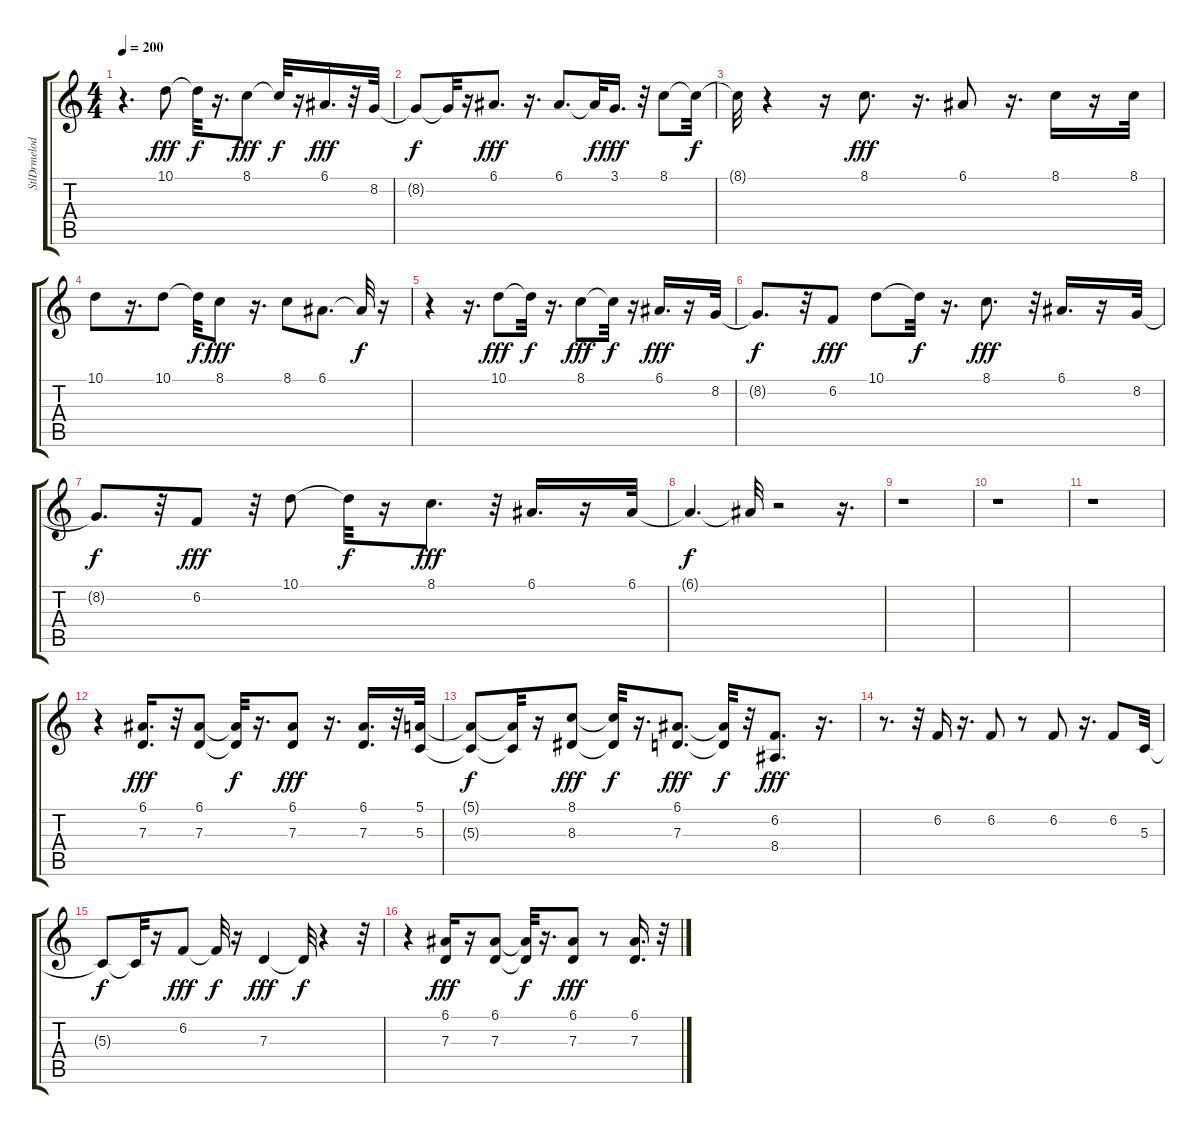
\track ("StlDrmelodyNoroll   " "StlDrmelod") {instrument steeldrums}
\staff {score tabs}
\tuning (E4 B3 G3 D3 A2 E2) {hide}
\ts (4 4)
\tempo 200
\clef g2
\ks c
r.4{d dy f} 10.1.8{dy fff} 10.1{t}.32{dy f} r.16{d} 8.1.8{dy fff} 8.1{t}.32{dy f} r.16 6.1.16{d dy fff} r.32 8.2.32 |
8.2{t}.8{dy f} 8.2{t}.32 r.16 6.1.8{d dy fff} r.16{d} 6.1.8{d} 6.1{t}.32{dy f} 3.1.16{d dy fff} r.32 8.1.8 8.1{t}.32{dy f} |
8.1{t}.32 r.4 r.16 8.1.8{d dy fff} r.16{d} 6.1.8 r.16{d} 8.1.16 r.16 8.1.32 |
10.1.8 r.16{d} 10.1.8 10.1{t}.32{dy f} 8.1.8{dy fff} r.16{d} 8.1.8 6.1.8{d} 6.1{t}.32{dy f} r.16 |
r.4 r.16{d} 10.1.8{dy fff} 10.1{t}.32{dy f} r.16{d} 8.1.8{dy fff} 8.1{t}.32{dy f} r.16 6.1.16{d dy fff} r.16 8.2.32 |
8.2{t}.8{d dy f} r.32 6.2.8{dy fff} 10.1.8 10.1{t}.32{dy f} r.16{d} 8.1.8{d dy fff} r.32 6.1.16{d} r.16 8.2.32 |
8.2{t}.8{d dy f} r.32 6.2.8{dy fff} r.32 10.1.8 10.1{t}.32{dy f} r.16 8.1.8{d dy fff} r.32 6.1.16{d} r.16 6.1.32 |
6.1{t}.4{d dy f} 6.1{t}.32 r.2 r.16{d} |
r.1 |
r.1 |
r.1 |
r.4 (6.1 7.3).16{d dy fff} r.32 (6.1 7.3).8 (6.1{t} 7.3{t}).32{dy f} r.16{d} (6.1 7.3).8{dy fff} r.16{d} (6.1 7.3).16{d} r.32 (5.1 5.3).32 |
(5.1{t} 5.3{t}).8{dy f} (5.1{t} 5.3{t}).32 r.16 (8.1 8.3).8{dy fff} (8.1{t} 8.3{t}).32{dy f} r.16{d} (6.1 7.3).8{d dy fff} (6.1{t} 7.3{t}).32{dy f} r.32 (6.2 8.4).8{d dy fff} r.16{d} |
r.8{d} r.32 6.2.16 r.16{d} 6.2.8 r.8 6.2.8 r.16{d} 6.2.8 5.3.32 |
5.3{t}.8{dy f} 5.3{t}.32 r.16 6.2.8{dy fff} 6.2{t}.32{dy f} r.16 7.3.4{dy fff} 7.3{t}.32{dy f} r.4 r.32 |
r.4 (6.1 7.3).16{dy fff} r.16 (6.1 7.3).8 (6.1{t} 7.3{t}).32{dy f} r.16{d} (6.1 7.3).8{dy fff} r.8 (6.1 7.3).16{d} r.32
